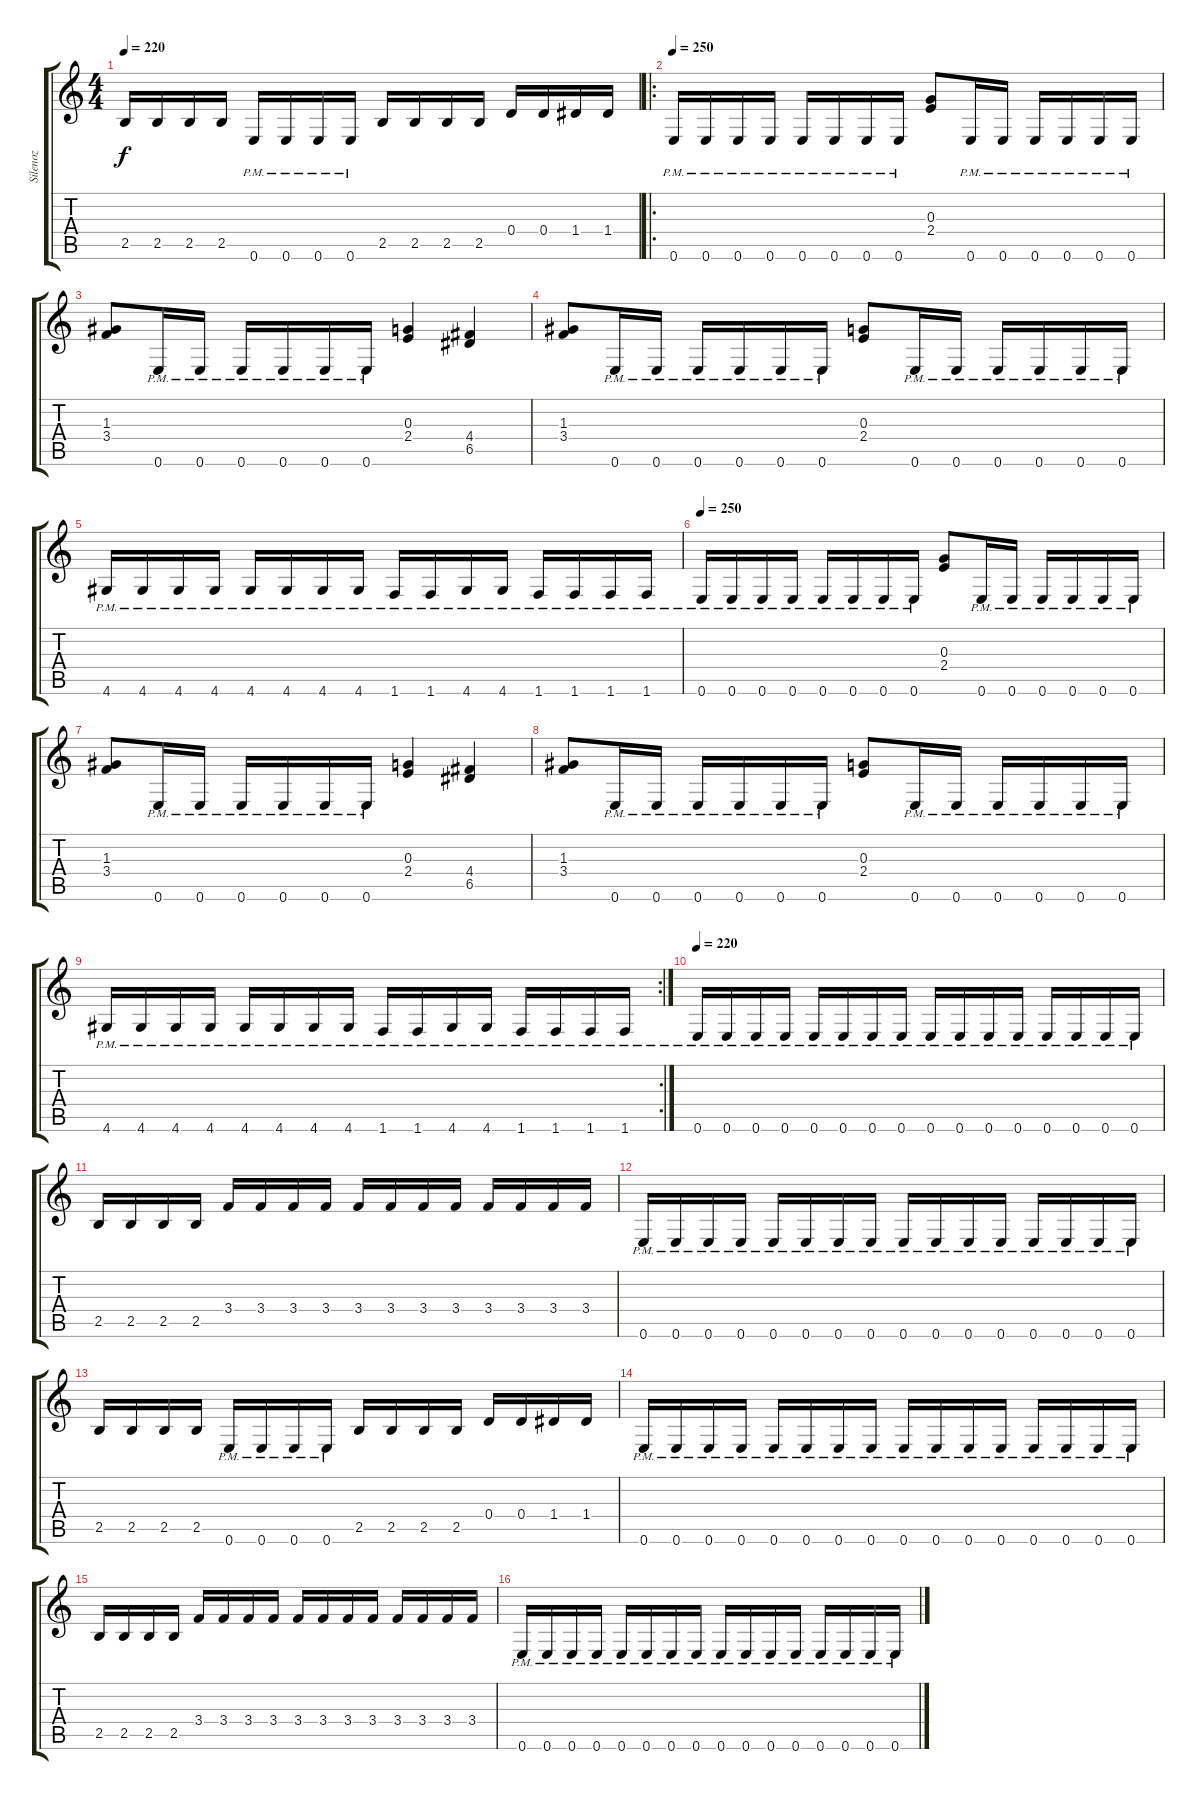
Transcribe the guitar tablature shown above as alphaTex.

\track ("Silenoz" "Silenoz") {instrument distortionguitar}
\staff {score tabs}
\tuning (E4 B3 G3 D3 A2 E2) {hide}
\ts (4 4)
\tempo 220
\clef g2
\ks c
2.5.16{dy f} 2.5.16 2.5.16 2.5.16 0.6{pm}.16 0.6{pm}.16 0.6{pm}.16 0.6{pm}.16 2.5.16 2.5.16 2.5.16 2.5.16 0.4.16 0.4.16 1.4.16 1.4.16 |
\ro
\section ("" "")
\tempo 250
0.6{pm}.16 0.6{pm}.16 0.6{pm}.16 0.6{pm}.16 0.6{pm}.16 0.6{pm}.16 0.6{pm}.16 0.6{pm}.16 (0.3 2.4).8 0.6{pm}.16 0.6{pm}.16 0.6{pm}.16 0.6{pm}.16 0.6{pm}.16 0.6{pm}.16 |
(1.3 3.4).8 0.6{pm}.16 0.6{pm}.16 0.6{pm}.16 0.6{pm}.16 0.6{pm}.16 0.6{pm}.16 (0.3 2.4).4 (4.4 6.5).4 |
(1.3 3.4).8 0.6{pm}.16 0.6{pm}.16 0.6{pm}.16 0.6{pm}.16 0.6{pm}.16 0.6{pm}.16 (0.3 2.4).8 0.6{pm}.16 0.6{pm}.16 0.6{pm}.16 0.6{pm}.16 0.6{pm}.16 0.6{pm}.16 |
4.6{pm}.16 4.6{pm}.16 4.6{pm}.16 4.6{pm}.16 4.6{pm}.16 4.6{pm}.16 4.6{pm}.16 4.6{pm}.16 1.6{pm}.16 1.6{pm}.16 4.6{pm}.16 4.6{pm}.16 1.6{pm}.16 1.6{pm}.16 1.6{pm}.16 1.6{pm}.16 |
\tempo 250
0.6{pm}.16 0.6{pm}.16 0.6{pm}.16 0.6{pm}.16 0.6{pm}.16 0.6{pm}.16 0.6{pm}.16 0.6{pm}.16 (0.3 2.4).8 0.6{pm}.16 0.6{pm}.16 0.6{pm}.16 0.6{pm}.16 0.6{pm}.16 0.6{pm}.16 |
(1.3 3.4).8 0.6{pm}.16 0.6{pm}.16 0.6{pm}.16 0.6{pm}.16 0.6{pm}.16 0.6{pm}.16 (0.3 2.4).4 (4.4 6.5).4 |
(1.3 3.4).8 0.6{pm}.16 0.6{pm}.16 0.6{pm}.16 0.6{pm}.16 0.6{pm}.16 0.6{pm}.16 (0.3 2.4).8 0.6{pm}.16 0.6{pm}.16 0.6{pm}.16 0.6{pm}.16 0.6{pm}.16 0.6{pm}.16 |
\rc 2
4.6{pm}.16 4.6{pm}.16 4.6{pm}.16 4.6{pm}.16 4.6{pm}.16 4.6{pm}.16 4.6{pm}.16 4.6{pm}.16 1.6{pm}.16 1.6{pm}.16 4.6{pm}.16 4.6{pm}.16 1.6{pm}.16 1.6{pm}.16 1.6{pm}.16 1.6{pm}.16 |
\section ("" "")
\tempo 220
0.6{pm}.16 0.6{pm}.16 0.6{pm}.16 0.6{pm}.16 0.6{pm}.16 0.6{pm}.16 0.6{pm}.16 0.6{pm}.16 0.6{pm}.16 0.6{pm}.16 0.6{pm}.16 0.6{pm}.16 0.6{pm}.16 0.6{pm}.16 0.6{pm}.16 0.6{pm}.16 |
2.5.16 2.5.16 2.5.16 2.5.16 3.4.16 3.4.16 3.4.16 3.4.16 3.4.16 3.4.16 3.4.16 3.4.16 3.4.16 3.4.16 3.4.16 3.4.16 |
0.6{pm}.16 0.6{pm}.16 0.6{pm}.16 0.6{pm}.16 0.6{pm}.16 0.6{pm}.16 0.6{pm}.16 0.6{pm}.16 0.6{pm}.16 0.6{pm}.16 0.6{pm}.16 0.6{pm}.16 0.6{pm}.16 0.6{pm}.16 0.6{pm}.16 0.6{pm}.16 |
2.5.16 2.5.16 2.5.16 2.5.16 0.6{pm}.16 0.6{pm}.16 0.6{pm}.16 0.6{pm}.16 2.5.16 2.5.16 2.5.16 2.5.16 0.4.16 0.4.16 1.4.16 1.4.16 |
0.6{pm}.16 0.6{pm}.16 0.6{pm}.16 0.6{pm}.16 0.6{pm}.16 0.6{pm}.16 0.6{pm}.16 0.6{pm}.16 0.6{pm}.16 0.6{pm}.16 0.6{pm}.16 0.6{pm}.16 0.6{pm}.16 0.6{pm}.16 0.6{pm}.16 0.6{pm}.16 |
2.5.16 2.5.16 2.5.16 2.5.16 3.4.16 3.4.16 3.4.16 3.4.16 3.4.16 3.4.16 3.4.16 3.4.16 3.4.16 3.4.16 3.4.16 3.4.16 |
0.6{pm}.16 0.6{pm}.16 0.6{pm}.16 0.6{pm}.16 0.6{pm}.16 0.6{pm}.16 0.6{pm}.16 0.6{pm}.16 0.6{pm}.16 0.6{pm}.16 0.6{pm}.16 0.6{pm}.16 0.6{pm}.16 0.6{pm}.16 0.6{pm}.16 0.6{pm}.16
